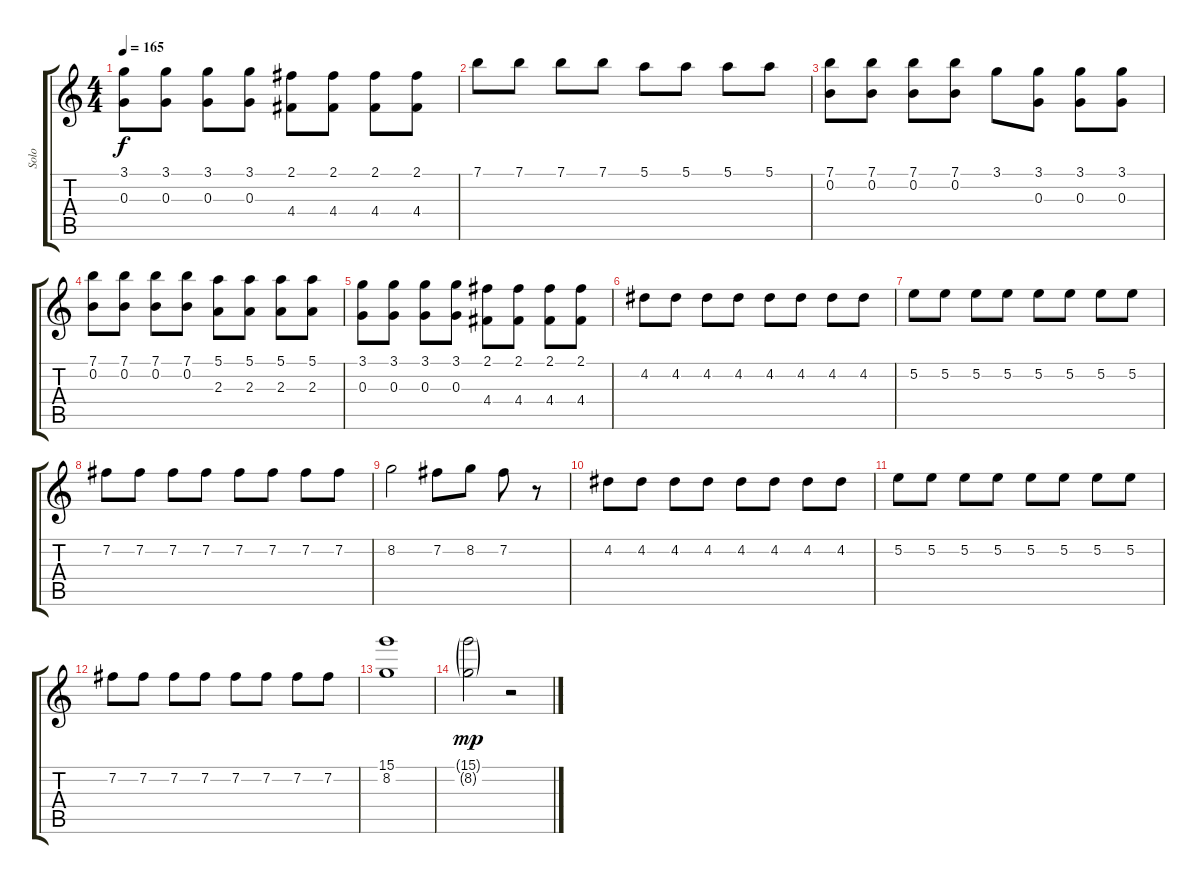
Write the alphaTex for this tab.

\track ("Solo" "Solo") {instrument overdrivenguitar}
\staff {score tabs}
\tuning (E4 B3 G3 D3 A2 E2) {hide}
\ts (4 4)
\tempo 165
\clef g2
\ks c
(3.1 0.3).8{dy f} (3.1 0.3).8 (3.1 0.3).8 (3.1 0.3).8 (2.1 4.4).8 (2.1 4.4).8 (2.1 4.4).8 (2.1 4.4).8 |
7.1.8 7.1.8 7.1.8 7.1.8 5.1.8 5.1.8 5.1.8 5.1.8 |
(7.1 0.2).8 (7.1 0.2).8 (7.1 0.2).8 (7.1 0.2).8 3.1.8 (3.1 0.3).8 (3.1 0.3).8 (3.1 0.3).8 |
(7.1 0.2).8 (7.1 0.2).8 (7.1 0.2).8 (7.1 0.2).8 (5.1 2.3).8 (5.1 2.3).8 (5.1 2.3).8 (5.1 2.3).8 |
(3.1 0.3).8 (3.1 0.3).8 (3.1 0.3).8 (3.1 0.3).8 (2.1 4.4).8 (2.1 4.4).8 (2.1 4.4).8 (2.1 4.4).8 |
4.2.8 4.2.8 4.2.8 4.2.8 4.2.8 4.2.8 4.2.8 4.2.8 |
5.2.8 5.2.8 5.2.8 5.2.8 5.2.8 5.2.8 5.2.8 5.2.8 |
7.2.8 7.2.8 7.2.8 7.2.8 7.2.8 7.2.8 7.2.8 7.2.8 |
8.2.2 7.2.8 8.2.8 7.2.8 r.8 |
4.2.8 4.2.8 4.2.8 4.2.8 4.2.8 4.2.8 4.2.8 4.2.8 |
5.2.8 5.2.8 5.2.8 5.2.8 5.2.8 5.2.8 5.2.8 5.2.8 |
7.2.8 7.2.8 7.2.8 7.2.8 7.2.8 7.2.8 7.2.8 7.2.8 |
(15.1 8.2).1 |
(15.1{g} 8.2{g}).2{dy mp} r.2
